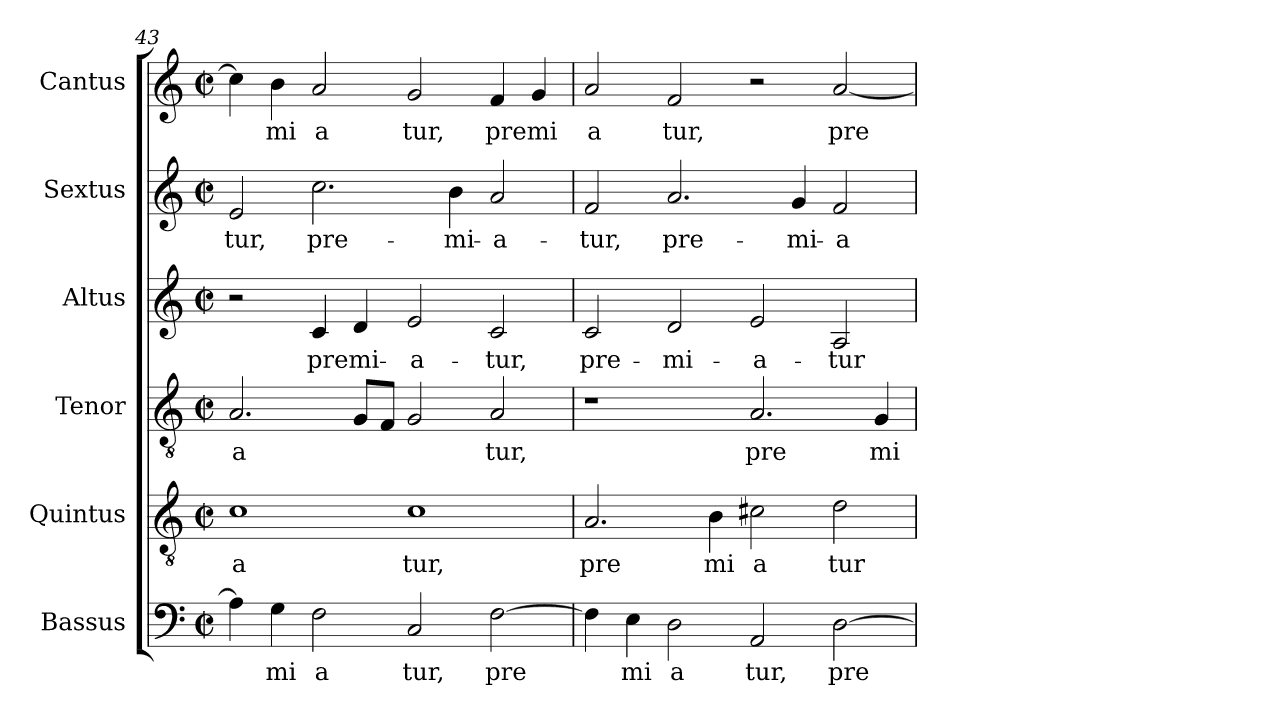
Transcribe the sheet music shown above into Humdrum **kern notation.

**kern	**text	**kern	**text	**kern	**text	**kern	**text	**kern	**text	**kern	**text
*part6	*part6	*part5	*part5	*part4	*part4	*part3	*part3	*part2	*part2	*part1	*part1
*staff6	*staff6	*staff5	*staff5	*staff4	*staff4	*staff3	*staff3	*staff2	*staff2	*staff1	*staff1
*I"Bassus	*	*I"Quintus	*	*I"Tenor	*	*I"Altus	*	*I"Sextus	*	*I"Cantus	*
*clefF4	*	*clefGv2	*	*clefGv2	*	*clefG2	*	*clefG2	*	*clefG2	*
*	*	*k[]	*	*	*	*	*	*	*	*	*
*	*	*C:	*	*	*	*	*	*	*	*	*
*M2/2	*	*M2/2	*	*M2/2	*	*M2/2	*	*M2/2	*	*M2/2	*
*met(c|)	*	*met(c|)	*	*met(c|)	*	*met(c|)	*	*met(c|)	*	*met(c|)	*
=43	=43	=43	=43	=43	=43	=43	=43	=43	=43	=43	=43
!	!	!	!LO:LY:b:cj	!	!LO:LY:b:cj	!	!	!	!LO:LY:b:cj	!	!
4A\]	.	1c	a	2.A/	a	2r	.	2e/	-tur,	4cc\]	.
!	!LO:LY:b:cj	!	!	!	!	!	!	!	!	!	!LO:LY:b:cj
4G\	mi	.	.	.	.	.	.	.	.	4b\	mi
!	!LO:LY:b:cj	!	!	!	!	!	!LO:LY:b:cj	!	!LO:LY:b:cj	!	!LO:LY:b:cj
2F\	a	.	.	.	.	4c/	premi-	2.cc\	pre-	2a/	a
.	.	.	.	8G/L	.	4d/	.	.	.	.	.
.	.	.	.	8F/J	.	.	.	.	.	.	.
!	!LO:LY:b:cj	!	!LO:LY:b:cj	!	!	!	!LO:LY:b:cj	!	!	!	!LO:LY:b:cj
2C/	tur,	1c	tur,	2G/	.	2e/	-a-	.	.	2g/	tur,
!	!	!	!	!	!	!	!	!	!LO:LY:b:cj	!	!
.	.	.	.	.	.	.	.	4b\	-mi-	.	.
!	!LO:LY:b	!	!	!	!LO:LY:b:cj	!	!LO:LY:b:cj	!	!LO:LY:b:cj	!	!LO:LY:b:cj
[>2F\	pre	.	.	2A/	tur,	2c/	-tur,	2a/	-a-	4f/	premi
.	.	.	.	.	.	.	.	.	.	4g/	.
=44	=44	=44	=44	=44	=44	=44	=44	=44	=44	=44	=44
!	!	!	!LO:LY:b:cj	!	!	!	!LO:LY:b:cj	!	!LO:LY:b:cj	!	!LO:LY:b:cj
4F\]	.	2.A/	pre	1r	.	2c/	pre-	2f/	-tur,	2a/	a
!	!LO:LY:b:cj	!	!	!	!	!	!	!	!	!	!
4E\	mi	.	.	.	.	.	.	.	.	.	.
!	!LO:LY:b:cj	!	!	!	!	!	!LO:LY:b:cj	!	!LO:LY:b:cj	!	!LO:LY:b:cj
2D\	a	.	.	.	.	2d/	-mi-	2.a/	pre-	2f/	tur,
!	!	!	!LO:LY:b:cj	!	!	!	!	!	!	!	!
.	.	4B\	mi	.	.	.	.	.	.	.	.
!	!LO:LY:b:cj	!	!LO:LY:b:cj	!	!LO:LY:b:cj	!	!LO:LY:b:cj	!	!	!	!
2AA/	tur,	2c#X\	a	2.A/	pre	2e/	-a-	.	.	2r	.
!	!	!	!	!	!	!	!	!	!LO:LY:b:cj	!	!
.	.	.	.	.	.	.	.	4g/	-mi-	.	.
!	!LO:LY:b	!	!LO:LY:b:cj	!	!	!	!LO:LY:b:cj	!	!LO:LY:b:cj	!	!LO:LY:b
[>2D\	pre	2d\	tur	.	.	2A/	-tur	2f/	-a-	[<2a/	pre
!	!	!	!	!	!LO:LY:b:cj	!	!	!	!	!	!
.	.	.	.	4G/	mi	.	.	.	.	.	.
=	=	=	=	=	=	=	=	=	=	=	=
*-	*-	*-	*-	*-	*-	*-	*-	*-	*-	*-	*-
